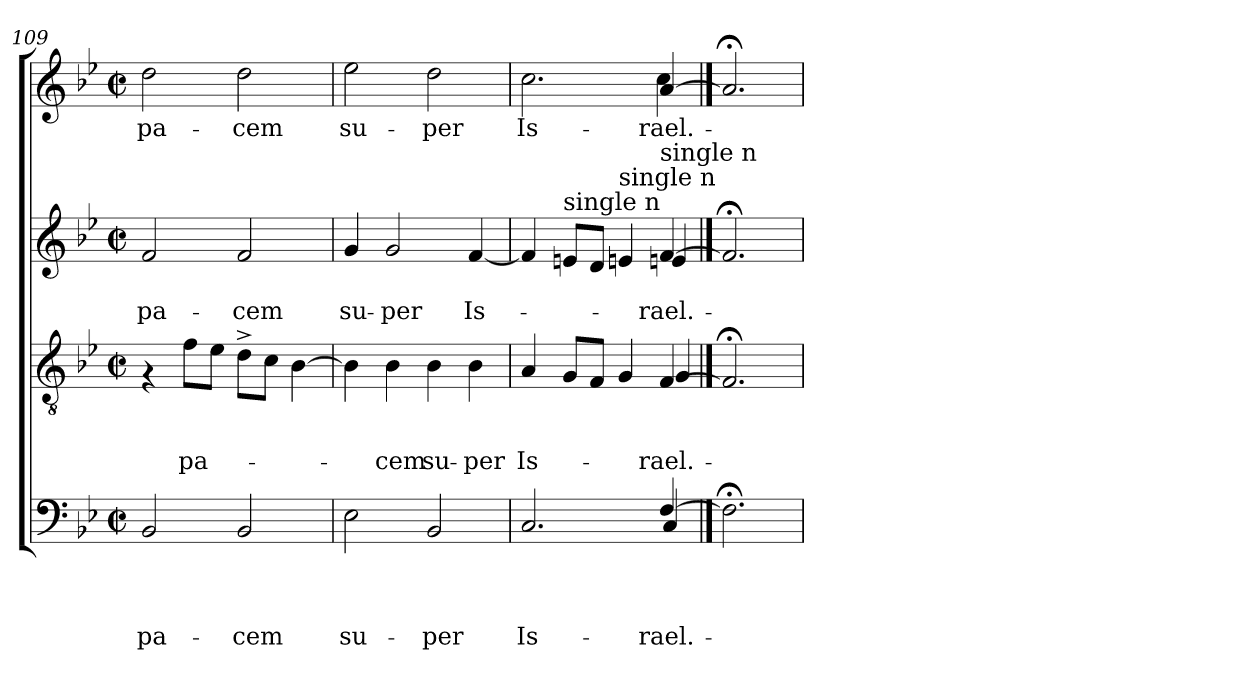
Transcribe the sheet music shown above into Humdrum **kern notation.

**kern	**text	**text	**text	**text	**kern	**text	**text	**text	**kern	**text	**text	**kern	**text
*part4	*part4	*part4	*part4	*part4	*part3	*part3	*part3	*part3	*part2	*part2	*part2	*part1	*part1
*staff4	*staff4	*staff4	*staff4	*staff4	*staff3	*staff3	*staff3	*staff3	*staff2	*staff2	*staff2	*staff1	*staff1
*clefF4	*	*	*	*	*clefGv2	*	*	*	*clefG2	*	*	*clefG2	*
*k[b-e-]	*	*	*	*	*k[b-e-]	*	*	*	*k[b-e-]	*	*	*k[b-e-]	*
*B-:	*	*	*	*	*B-:	*	*	*	*B-:	*	*	*B-:	*
*M2/2	*	*	*	*	*M2/2	*	*	*	*M2/2	*	*	*M2/2	*
*met(c|)	*	*	*	*	*met(c|)	*	*	*	*met(c|)	*	*	*met(c|)	*
=109	=109	=109	=109	=109	=109	=109	=109	=109	=109	=109	=109	=109	=109
!	!	!	!	!LO:LY:b	!	!	!	!	!	!	!LO:LY:b	!	!LO:LY:b
2BB-/	.	.	.	pa-	4rF	.	.	.	2f/	.	pa-	2dd\	pa-
!	!	!	!	!	!	!	!	!LO:LY:b	!	!	!	!	!
.	.	.	.	.	8f\L	.	.	pa-	.	.	.	.	.
.	.	.	.	.	8e-\J	.	.	.	.	.	.	.	.
!	!	!	!	!LO:LY:b	!	!	!	!	!	!	!LO:LY:b	!	!LO:LY:b
2BB-/	.	.	.	-cem	8d^>\L	.	.	.	2f/	.	-cem	2dd\	-cem
.	.	.	.	.	8c\J	.	.	.	.	.	.	.	.
.	.	.	.	.	[>4B-\	.	.	.	.	.	.	.	.
=110	=110	=110	=110	=110	=110	=110	=110	=110	=110	=110	=110	=110	=110
!	!	!	!	!LO:LY:b	!	!	!	!	!	!	!LO:LY:b	!	!LO:LY:b
2E-\	.	.	.	su-	4B-\]	.	.	.	4g/	.	su-	2ee-\	su-
!	!	!	!	!	!	!	!	!LO:LY:b	!	!	!LO:LY:b	!	!
.	.	.	.	.	4B-\	.	.	-cem	2g/	.	-per	.	.
!	!	!	!	!LO:LY:b	!	!	!	!LO:LY:b	!	!	!	!	!LO:LY:b
2BB-/	.	.	.	-per	4B-\	.	.	su-	.	.	.	2dd\	-per
!	!	!	!	!	!	!	!	!LO:LY:b	!	!	!LO:LY:b	!	!
.	.	.	.	.	4B-\	.	.	-per	[<4f/	.	Is-	.	.
=111	=111	=111	=111	=111	=111	=111	=111	=111	=111	=111	=111	=111	=111
!	!	!	!	!LO:LY:b	!	!	!	!LO:LY:b	!	!	!	!	!LO:LY:b
*^	*	*	*	*	*^	*	*	*	*^	*	*	*^	*
2.C/	2.ryy	.	.	.	Is-	4A/	2.ryy	.	.	Is-	4f/]	2.ryy	.	.	2.cc\	2.ryy	Is-
!	!	!	!	!	!	!	!	!	!	!	!LO:TX:a:t=single n	!	!	!	!	!	!
.	.	.	.	.	.	8G/L	.	.	.	.	8en/L	.	.	.	.	.	.
.	.	.	.	.	.	8F/J	.	.	.	.	8d/J	.	.	.	.	.	.
!	!	!	!	!	!	!	!	!	!	!	!LO:TX:a:t=single n	!	!	!	!	!	!
.	.	.	.	.	.	4G/	.	.	.	.	4en/	.	.	.	.	.	.
!	!	!	!	!	!	!	!	!	!	!	!LO:TX:a:t=single n	!	!	!	!	!	!
!	!	!	!	!	!LO:LY:b	!	!	!	!	!LO:LY:b	!	!	!	!LO:LY:b	!	!	!LO:LY:b
[4F	4C/	.	.	.	-rael.-	[4F	4G/	.	.	-rael.-	[4f	4en/	.	-rael.-	[4a	4cc\	-rael.-
*v	*v	*	*	*	*	*	*	*	*	*	*v	*v	*	*	*v	*v	*
*	*	*	*	*	*v	*v	*	*	*	*	*	*	*	*
==112	==112	==112	==112	==112	==112	==112	==112	==112	==112	==112	==112	==112	==112
2.F;<]	.	.	.	.	2.F;<]	.	.	.	2.f;<]	.	.	2.a;<]	.
=	=	=	=	=	=	=	=	=	=	=	=	=	=
*-	*-	*-	*-	*-	*-	*-	*-	*-	*-	*-	*-	*-	*-
